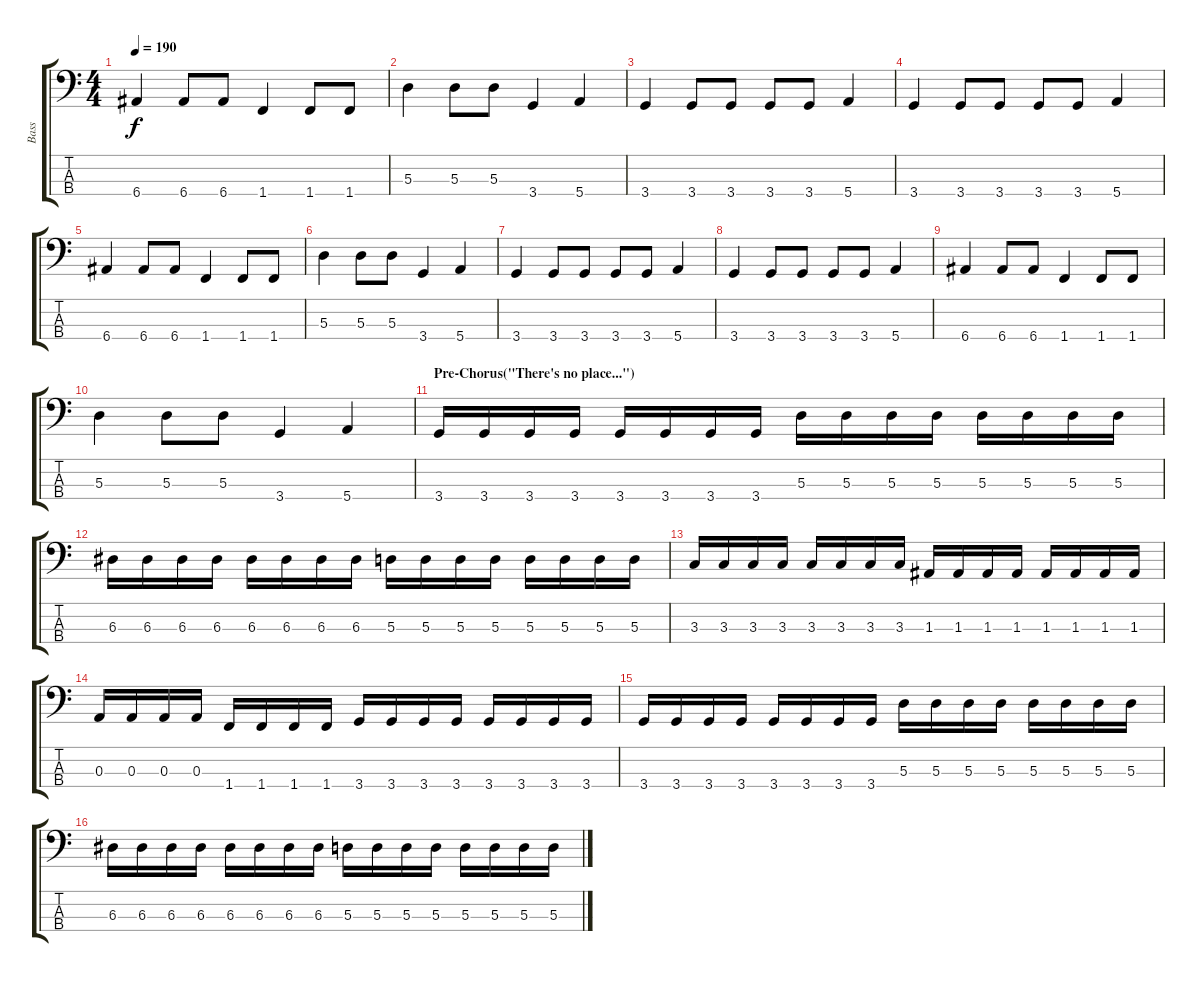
\track ("Bass" "Bass") {instrument slapbass2}
\staff {score tabs}
\tuning (G2 D2 A1 E1) {hide}
\ts (4 4)
\tempo 190
\clef f4
\ks c
6.4.4{dy f} 6.4.8 6.4.8 1.4.4 1.4.8 1.4.8 |
5.3.4 5.3.8 5.3.8 3.4.4 5.4.4 |
3.4.4 3.4.8 3.4.8 3.4.8 3.4.8 5.4.4 |
3.4.4 3.4.8 3.4.8 3.4.8 3.4.8 5.4.4 |
6.4.4 6.4.8 6.4.8 1.4.4 1.4.8 1.4.8 |
5.3.4 5.3.8 5.3.8 3.4.4 5.4.4 |
3.4.4 3.4.8 3.4.8 3.4.8 3.4.8 5.4.4 |
3.4.4 3.4.8 3.4.8 3.4.8 3.4.8 5.4.4 |
6.4.4 6.4.8 6.4.8 1.4.4 1.4.8 1.4.8 |
5.3.4 5.3.8 5.3.8 3.4.4 5.4.4 |
\section ("" "Pre-Chorus(\"There's no place...\")")
3.4.16 3.4.16 3.4.16 3.4.16 3.4.16 3.4.16 3.4.16 3.4.16 5.3.16 5.3.16 5.3.16 5.3.16 5.3.16 5.3.16 5.3.16 5.3.16 |
6.3.16 6.3.16 6.3.16 6.3.16 6.3.16 6.3.16 6.3.16 6.3.16 5.3.16 5.3.16 5.3.16 5.3.16 5.3.16 5.3.16 5.3.16 5.3.16 |
3.3.16 3.3.16 3.3.16 3.3.16 3.3.16 3.3.16 3.3.16 3.3.16 1.3.16 1.3.16 1.3.16 1.3.16 1.3.16 1.3.16 1.3.16 1.3.16 |
0.3.16 0.3.16 0.3.16 0.3.16 1.4.16 1.4.16 1.4.16 1.4.16 3.4.16 3.4.16 3.4.16 3.4.16 3.4.16 3.4.16 3.4.16 3.4.16 |
3.4.16 3.4.16 3.4.16 3.4.16 3.4.16 3.4.16 3.4.16 3.4.16 5.3.16 5.3.16 5.3.16 5.3.16 5.3.16 5.3.16 5.3.16 5.3.16 |
6.3.16 6.3.16 6.3.16 6.3.16 6.3.16 6.3.16 6.3.16 6.3.16 5.3.16 5.3.16 5.3.16 5.3.16 5.3.16 5.3.16 5.3.16 5.3.16
